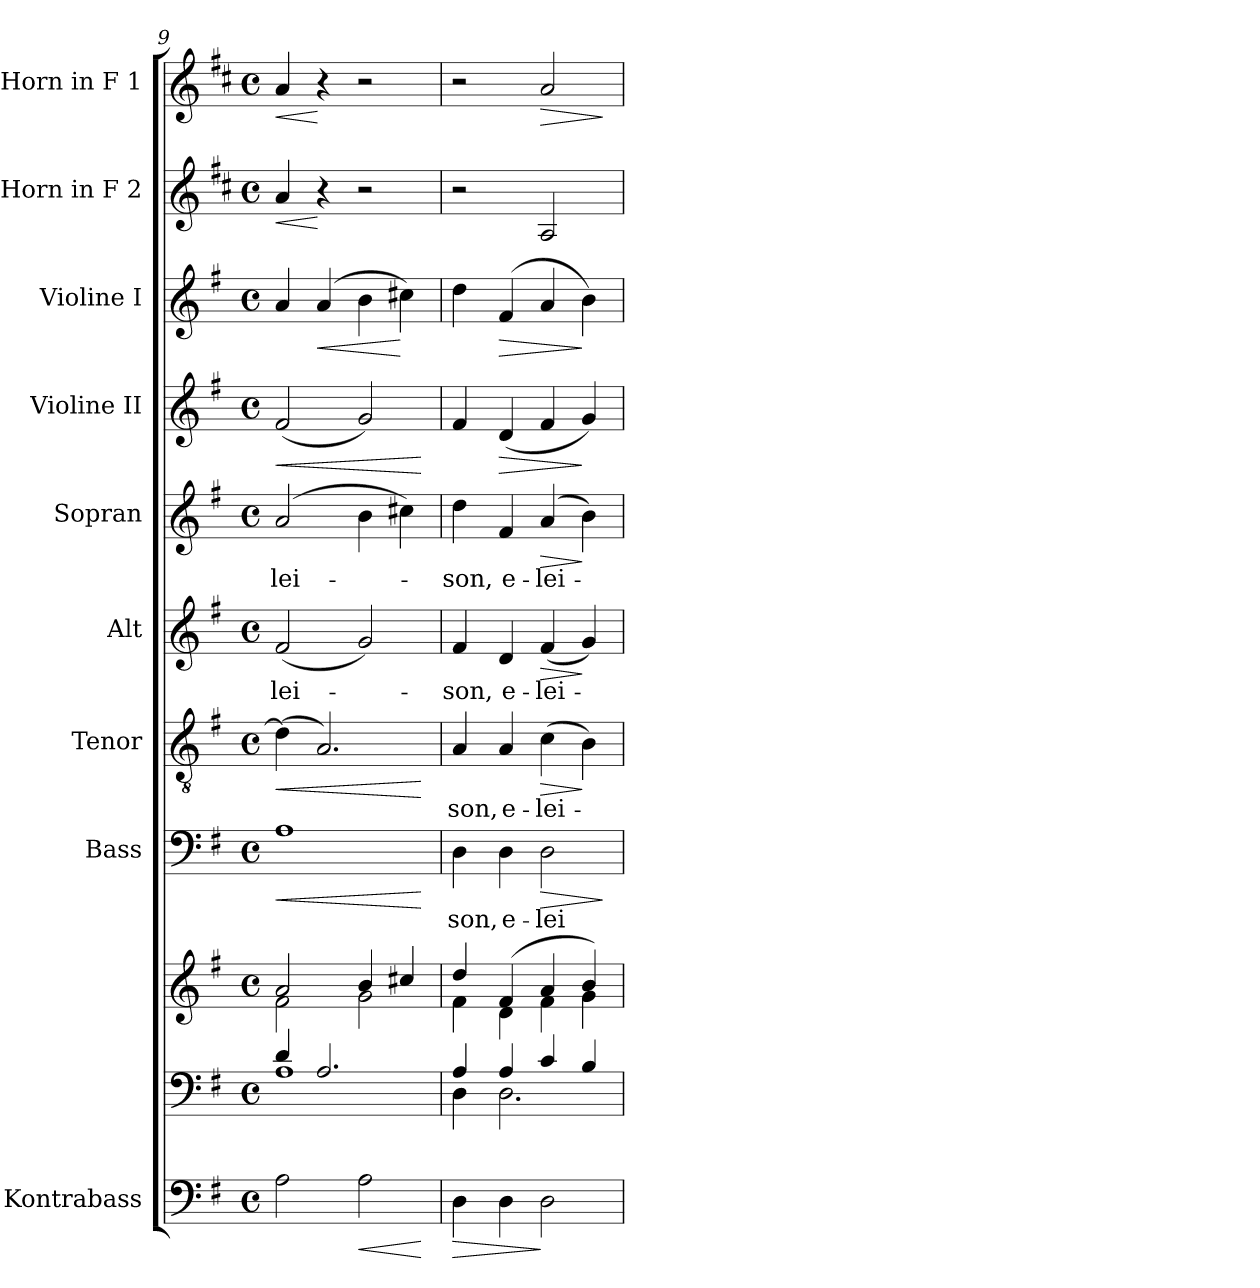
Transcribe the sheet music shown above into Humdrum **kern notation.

**kern	**dynam	**kern	**kern	**kern	**text	**dynam	**kern	**text	**dynam	**kern	**text	**dynam	**kern	**text	**dynam	**kern	**dynam	**kern	**dynam	**kern	**dynam	**kern	**dynam
*part10	*part10	*part9	*part9	*part8	*part8	*part8	*part7	*part7	*part7	*part6	*part6	*part6	*part5	*part5	*part5	*part4	*part4	*part3	*part3	*part2	*part2	*part1	*part1
*staff11	*staff11	*staff10	*staff9	*staff8	*staff8	*staff8	*staff7	*staff7	*staff7	*staff6	*staff6	*staff6	*staff5	*staff5	*staff5	*staff4	*staff4	*staff3	*staff3	*staff2	*staff2	*staff1	*staff1
*I"Kontrabass	*	*	*	*I"Bass	*	*	*I"Tenor	*	*	*I"Alt	*	*	*I"Sopran	*	*	*I"Violine II	*	*I"Violine I	*	*I"Horn in F 2	*	*I"Horn in F 1	*
*I'Kb.	*	*	*	*I'B.	*	*	*I'T.	*	*	*I'A.	*	*	*I'S.	*	*	*I'Vl. II	*	*I'Vl. I	*	*I'Hrn. 2	*	*I'Hrn. 1	*
*clefF4	*	*clefF4	*clefG2	*clefF4	*	*	*clefGv2	*	*	*clefG2	*	*	*clefG2	*	*	*clefG2	*	*clefG2	*	*clefG2	*	*clefG2	*
*ITrd7c12	*	*	*	*	*	*	*	*	*	*	*	*	*	*	*	*	*	*	*	*ITrd4c7	*	*ITrd4c7	*
*k[f#]	*	*k[f#]	*k[f#]	*k[f#]	*	*	*k[f#]	*	*	*k[f#]	*	*	*k[f#]	*	*	*k[f#]	*	*k[f#]	*	*k[f#]	*	*k[f#]	*
*G:	*	*G:	*G:	*G:	*	*	*G:	*	*	*G:	*	*	*G:	*	*	*G:	*	*G:	*	*G:	*	*G:	*
*M4/4	*	*M4/4	*M4/4	*M4/4	*	*	*M4/4	*	*	*M4/4	*	*	*M4/4	*	*	*M4/4	*	*M4/4	*	*M4/4	*	*M4/4	*
*met(c)	*	*met(c)	*met(c)	*met(c)	*	*	*met(c)	*	*	*met(c)	*	*	*met(c)	*	*	*met(c)	*	*met(c)	*	*met(c)	*	*met(c)	*
=9	=9	=9	=9	=9	=9	=9	=9	=9	=9	=9	=9	=9	=9	=9	=9	=9	=9	=9	=9	=9	=9	=9	=9
*	*	*^	*^	*	*	*	*	*	*	*	*	*	*	*	*	*	*	*	*	*	*	*	*
!	!	!	!	!	!	!	!	!LO:HP:b	!	!	!LO:HP:b	!	!LO:LY:b	!	!	!LO:LY:b	!	!	!LO:HP:b	!	!	!	!LO:HP:b	!	!LO:HP:b
2AA\	.	4d/	1A	2a/	2f#\	1A	.	<	(>4d\]	.	<	(<2f#/	-lei-	.	(2a/	-lei-	.	(<2f#/	<	4a/	.	4d/	<	4d/	<
!	!	!	!	!	!	!	!	!	!	!	!	!	!	!	!	!	!	!	!	!	!LO:HP:b	!	!	!	!
.	.	2.A/	.	.	.	.	.	.	2.A/)	.	.	.	.	.	.	.	.	.	.	(4a/	<	4r	[	4r	[
!	!LO:HP:b	!	!	!	!	!	!	!	!	!	!	!	!	!	!	!	!	!	!	!	!	!	!	!	!
2AA\	<	.	.	4b/	2g\	.	.	.	.	.	.	2g/)	.	.	4b\	.	.	2g/)	.	4b\	.	2r	.	2r	.
.	.	.	.	4cc#X/	.	.	.	.	.	.	.	.	.	.	4cc#X\)	.	.	.	.	4cc#X\)	[	.	.	.	.
*	*	*v	*v	*	*	*	*	*	*	*	*	*	*	*	*	*	*	*	*	*	*	*	*	*	*
*	*	*	*v	*v	*	*	*	*	*	*	*	*	*	*	*	*	*	*	*	*	*	*	*	*
.	[	.	.	.	.	[	.	.	[	.	.	.	.	.	.	.	[	.	.	.	.	.	.
=10	=10	=10	=10	=10	=10	=10	=10	=10	=10	=10	=10	=10	=10	=10	=10	=10	=10	=10	=10	=10	=10	=10	=10
!	!LO:HP:b	!	!	!	!LO:LY:b	!	!	!LO:LY:b	!	!	!LO:LY:b	!	!	!LO:LY:b	!	!	!	!	!	!	!	!	!
*	*	*^	*^	*	*	*	*	*	*	*	*	*	*	*	*	*	*	*	*	*	*	*	*
4DD\	>	4A/	4D\	4dd/	4f#\	4D\	-son,	.	4A/	-son,	.	4f#/	-son,	.	4dd\	-son,	.	4f#/	.	4dd\	.	2r	.	2r	.
!	!	!	!	!	!	!	!LO:LY:b	!	!	!LO:LY:b	!	!	!LO:LY:b	!	!	!LO:LY:b	!	!	!LO:HP:b	!	!LO:HP:b	!	!	!	!
4DD\	.	4A/	2.D\	(4f#/	4d\	4D\	e-	.	4A/	e-	.	4d/	e-	.	4f#/	e-	.	(<4d/	>	(4f#/	>	.	.	.	.
!	!	!	!	!	!	!	!LO:LY:b	!LO:HP:b	!	!LO:LY:b	!LO:HP:b	!	!LO:LY:b	!LO:HP:b	!	!LO:LY:b	!LO:HP:b	!	!	!	!	!	!	!	!LO:HP:b
2DD\	]	4c/	.	4a/	4f#\	2D\	-lei-	>	(>4c\	-lei-	>	(<4f#/	-lei-	>	(4a/	-lei-	>	4f#/	.	4a/	.	2D/	.	2d/	>
.	.	4B/	.	4b/)	4g\	.	.	.	4B\)	.	]	4g/)	.	]	4b\)	.	]	4g/)	]	4b\)	]	.	.	.	.
*	*	*v	*v	*	*	*	*	*	*	*	*	*	*	*	*	*	*	*	*	*	*	*	*	*	*
*	*	*	*v	*v	*	*	*	*	*	*	*	*	*	*	*	*	*	*	*	*	*	*	*	*
.	.	.	.	.	.	]	.	.	.	.	.	.	.	.	.	.	.	.	.	.	.	.	]
=	=	=	=	=	=	=	=	=	=	=	=	=	=	=	=	=	=	=	=	=	=	=	=
*-	*-	*-	*-	*-	*-	*-	*-	*-	*-	*-	*-	*-	*-	*-	*-	*-	*-	*-	*-	*-	*-	*-	*-
